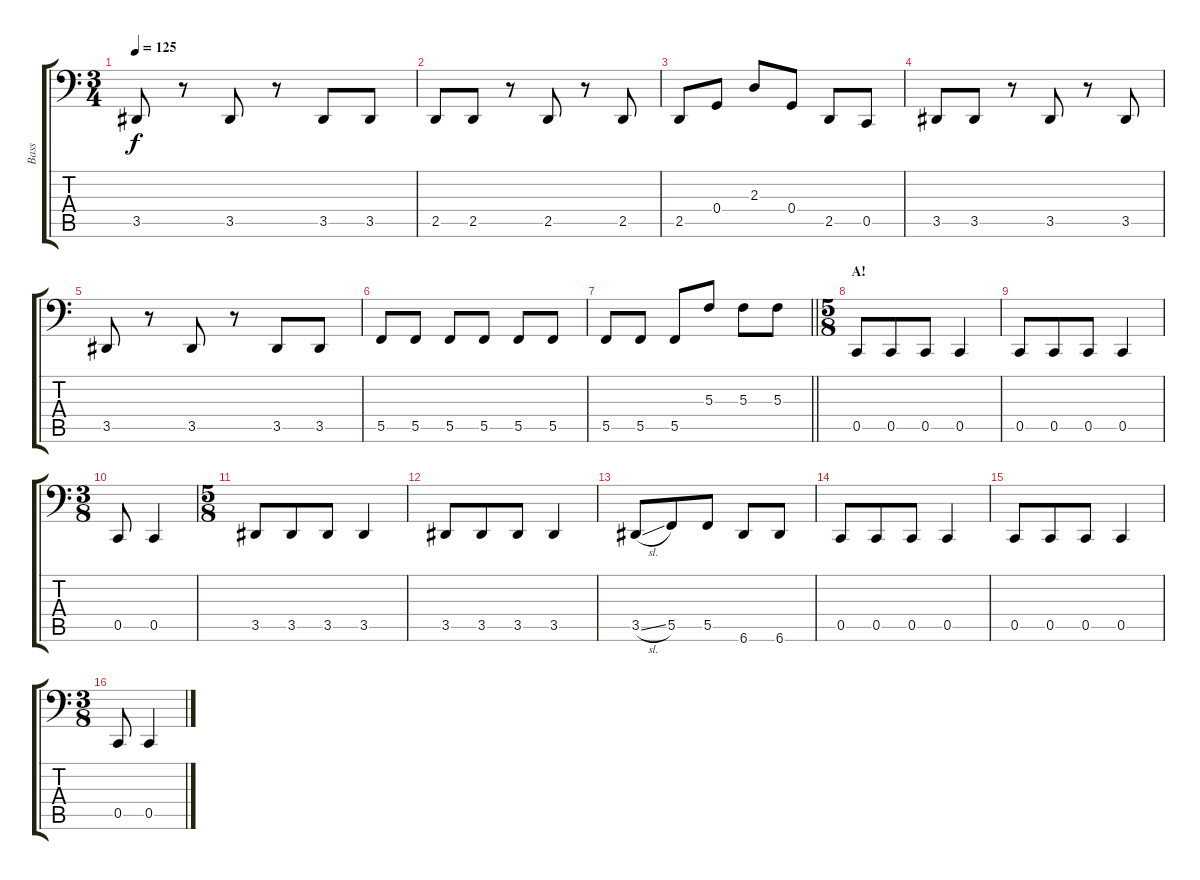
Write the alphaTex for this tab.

\track ("Bass" "Bass") {instrument electricbasspick}
\staff {score tabs}
\tuning (Bb2 F2 C2 G1 C1 A0) {hide}
\ts (3 4)
\tempo 125
\clef f4
\ks c
3.5.8{dy f} r.8 3.5.8 r.8 3.5.8 3.5.8 |
2.5.8 2.5.8 r.8 2.5.8 r.8 2.5.8 |
2.5.8 0.4.8 2.3.8 0.4.8 2.5.8 0.5.8 |
3.5.8 3.5.8 r.8 3.5.8 r.8 3.5.8 |
3.5.8 r.8 3.5.8 r.8 3.5.8 3.5.8 |
5.5.8 5.5.8 5.5.8 5.5.8 5.5.8 5.5.8 |
\barLineRight lightlight
5.5.8 5.5.8 5.5.8 5.3.8 5.3.8 5.3.8 |
\ts (5 8)
\section ("" "A!")
0.5.8 0.5.8 0.5.8 0.5.4 |
0.5.8 0.5.8 0.5.8 0.5.4 |
\ts (3 8)
0.5.8 0.5.4 |
\ts (5 8)
3.5.8 3.5.8 3.5.8 3.5.4 |
3.5.8 3.5.8 3.5.8 3.5.4 |
3.5{sl}.8 5.5.8 5.5.8 6.6.8 6.6.8 |
0.5.8 0.5.8 0.5.8 0.5.4 |
0.5.8 0.5.8 0.5.8 0.5.4 |
\ts (3 8)
0.5.8 0.5.4
